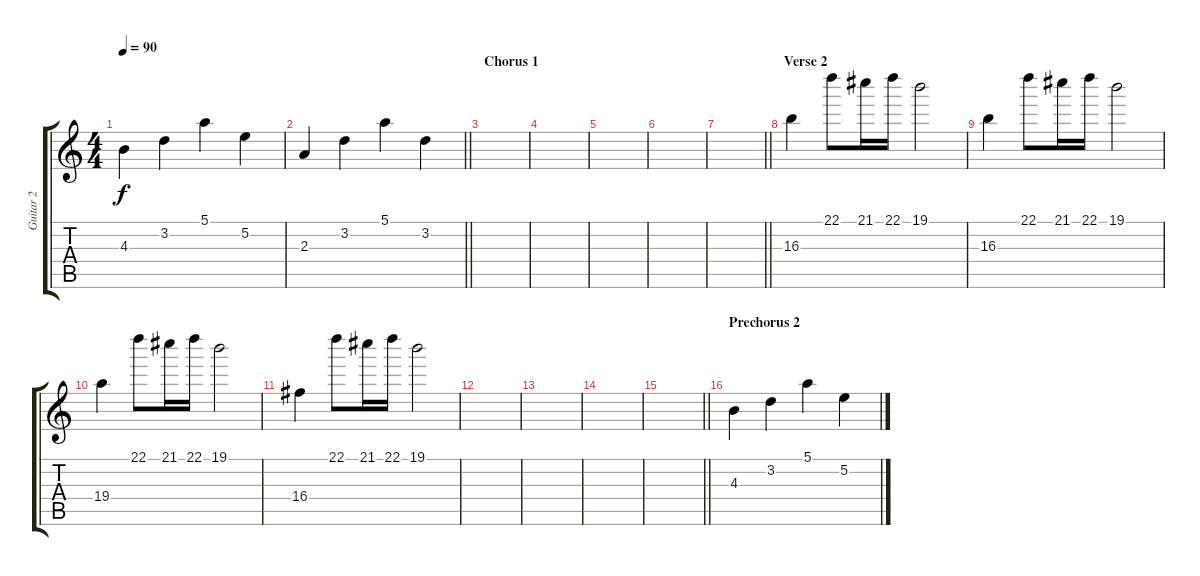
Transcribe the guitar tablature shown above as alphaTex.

\track ("Guitar 2" "Guitar 2") {instrument distortionguitar}
\staff {score tabs}
\tuning (E4 B3 G3 D3 A2 E2) {hide}
\ts (4 4)
\tempo 90
\clef g2
\ks c
4.3.4{dy f} 3.2.4 5.1.4 5.2.4 |
\barLineRight lightlight
2.3.4 3.2.4 5.1.4 3.2.4 |
\section ("" "Chorus 1")
|
|
|
|
\barLineRight lightlight
|
\section ("" "Verse 2")
16.3.4{volume 10} 22.1.8 21.1.16 22.1.16 19.1.2 |
16.3.4 22.1.8 21.1.16 22.1.16 19.1.2 |
19.4.4 22.1.8 21.1.16 22.1.16 19.1.2 |
16.4.4 22.1.8 21.1.16 22.1.16 19.1.2 |
|
|
|
\barLineRight lightlight
|
\section ("" "Prechorus 2")
4.3.4 3.2.4 5.1.4 5.2.4
